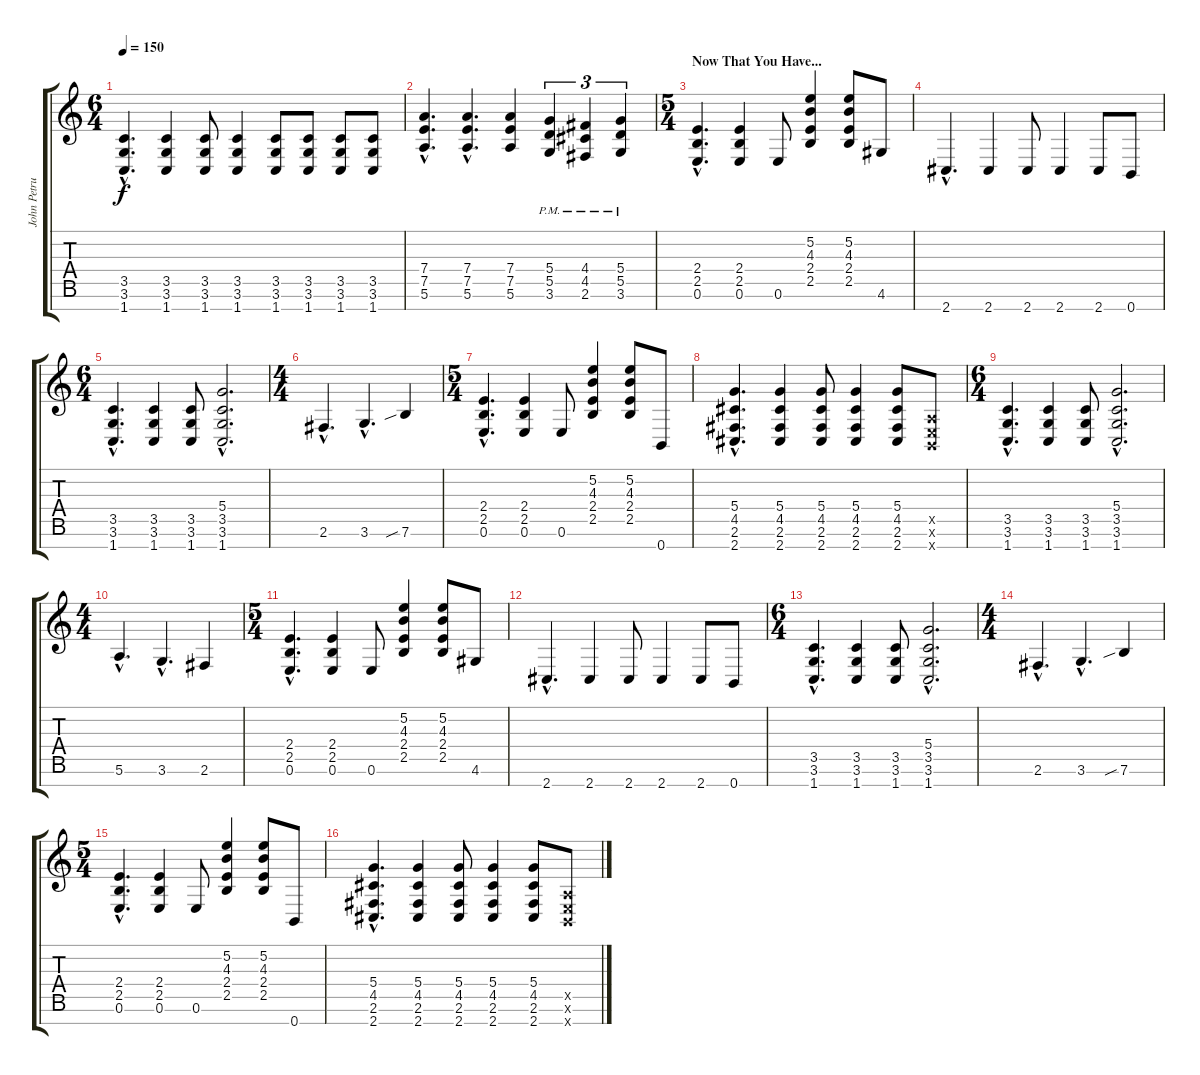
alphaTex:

\track ("John Petrucci" "John Petru") {instrument distortionguitar}
\staff {score tabs}
\tuning (E4 B3 G3 D3 A2 E2 B1) {hide}
\ts (6 4)
\tempo 150
\clef g2
\ks c
(3.5{hac} 3.6{hac} 1.7{hac}).4{d dy f} (3.5 3.6 1.7).4 (3.5 3.6 1.7).8 (3.5 3.6 1.7).4 (3.5 3.6 1.7).8 (3.5 3.6 1.7).8 (3.5 3.6 1.7).8 (3.5 3.6 1.7).8 |
(7.4{hac} 7.5{hac} 5.6{hac}).4{d} (7.4{hac} 7.5{hac} 5.6{hac}).4{d} (7.4 7.5 5.6).4 (5.4{pm} 5.5{pm} 3.6{pm}).4{tu (3 2)} (4.4{pm} 4.5{pm} 2.6{pm}).4{tu (3 2)} (5.4{pm} 5.5{pm} 3.6{pm}).4{tu (3 2)} |
\ts (5 4)
\section ("" "Now That You Have...")
(2.4{hac} 2.5{hac} 0.6{hac}).4{d} (2.4 2.5 0.6).4 0.6.8 (5.2 4.3 2.4 2.5).4 (5.2 4.3 2.4 2.5).8 4.6.8 |
2.7{hac}.4{d} 2.7.4 2.7.8 2.7.4 2.7.8 0.7.8 |
\ts (6 4)
(3.5{hac} 3.6{hac} 1.7{hac}).4{d} (3.5 3.6 1.7).4 (3.5 3.6 1.7).8 (5.4{hac} 3.5{hac} 3.6{hac} 1.7{hac}).2{d} |
\ts (4 4)
2.6{hac}.4{d} 3.6{hac}.4{d} 7.6{sib}.4 |
\ts (5 4)
(2.4{hac} 2.5{hac} 0.6{hac}).4{d} (2.4 2.5 0.6).4 0.6.8 (5.2 4.3 2.4 2.5).4 (5.2 4.3 2.4 2.5).8 0.7.8 |
(5.4{hac} 4.5{hac} 2.6{hac} 2.7{hac}).4{d} (5.4 4.5 2.6 2.7).4 (5.4 4.5 2.6 2.7).8 (5.4 4.5 2.6 2.7).4 (5.4 4.5 2.6 2.7).8 (0.5{x} 0.6{x} 0.7{x}).8 |
\ts (6 4)
(3.5{hac} 3.6{hac} 1.7{hac}).4{d} (3.5 3.6 1.7).4 (3.5 3.6 1.7).8 (5.4{hac} 3.5{hac} 3.6{hac} 1.7{hac}).2{d} |
\ts (4 4)
5.6{hac}.4{d} 3.6{hac}.4{d} 2.6.4 |
\ts (5 4)
(2.4{hac} 2.5{hac} 0.6{hac}).4{d} (2.4 2.5 0.6).4 0.6.8 (5.2 4.3 2.4 2.5).4 (5.2 4.3 2.4 2.5).8 4.6.8 |
2.7{hac}.4{d} 2.7.4 2.7.8 2.7.4 2.7.8 0.7.8 |
\ts (6 4)
(3.5{hac} 3.6{hac} 1.7{hac}).4{d} (3.5 3.6 1.7).4 (3.5 3.6 1.7).8 (5.4{hac} 3.5{hac} 3.6{hac} 1.7{hac}).2{d} |
\ts (4 4)
2.6{hac}.4{d} 3.6{hac}.4{d} 7.6{sib}.4 |
\ts (5 4)
(2.4{hac} 2.5{hac} 0.6{hac}).4{d} (2.4 2.5 0.6).4 0.6.8 (5.2 4.3 2.4 2.5).4 (5.2 4.3 2.4 2.5).8 0.7.8 |
(5.4{hac} 4.5{hac} 2.6{hac} 2.7{hac}).4{d} (5.4 4.5 2.6 2.7).4 (5.4 4.5 2.6 2.7).8 (5.4 4.5 2.6 2.7).4 (5.4 4.5 2.6 2.7).8 (0.5{x} 0.6{x} 0.7{x}).8
